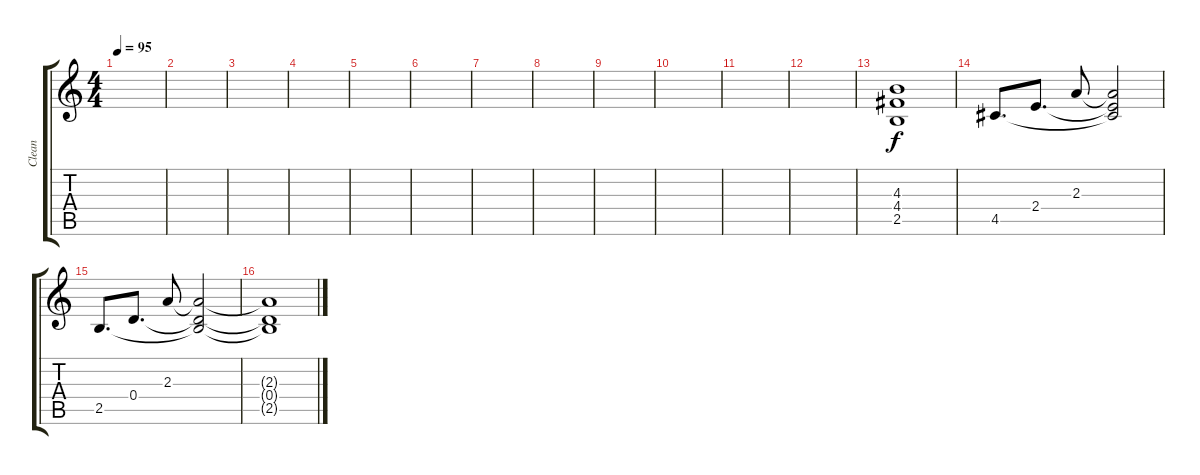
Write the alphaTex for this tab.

\track ("Clean" "Clean") {instrument acousticguitarsteel}
\staff {score tabs}
\tuning (E4 B3 G3 D3 A2 E2) {hide}
\ts (4 4)
\tempo 95
\clef g2
\ks c
|
|
|
|
|
|
|
|
|
|
|
|
(4.3 4.4 2.5).1 |
4.5.8{d} 2.4.8{d} 2.3.8 (2.3{t} 2.4{t} 4.5{t}).2 |
2.5.8{d} 0.4.8{d} 2.3.8 (2.3{t} 0.4{t} 2.5{t}).2 |
(2.3{t} 0.4{t} 2.5{t}).1
